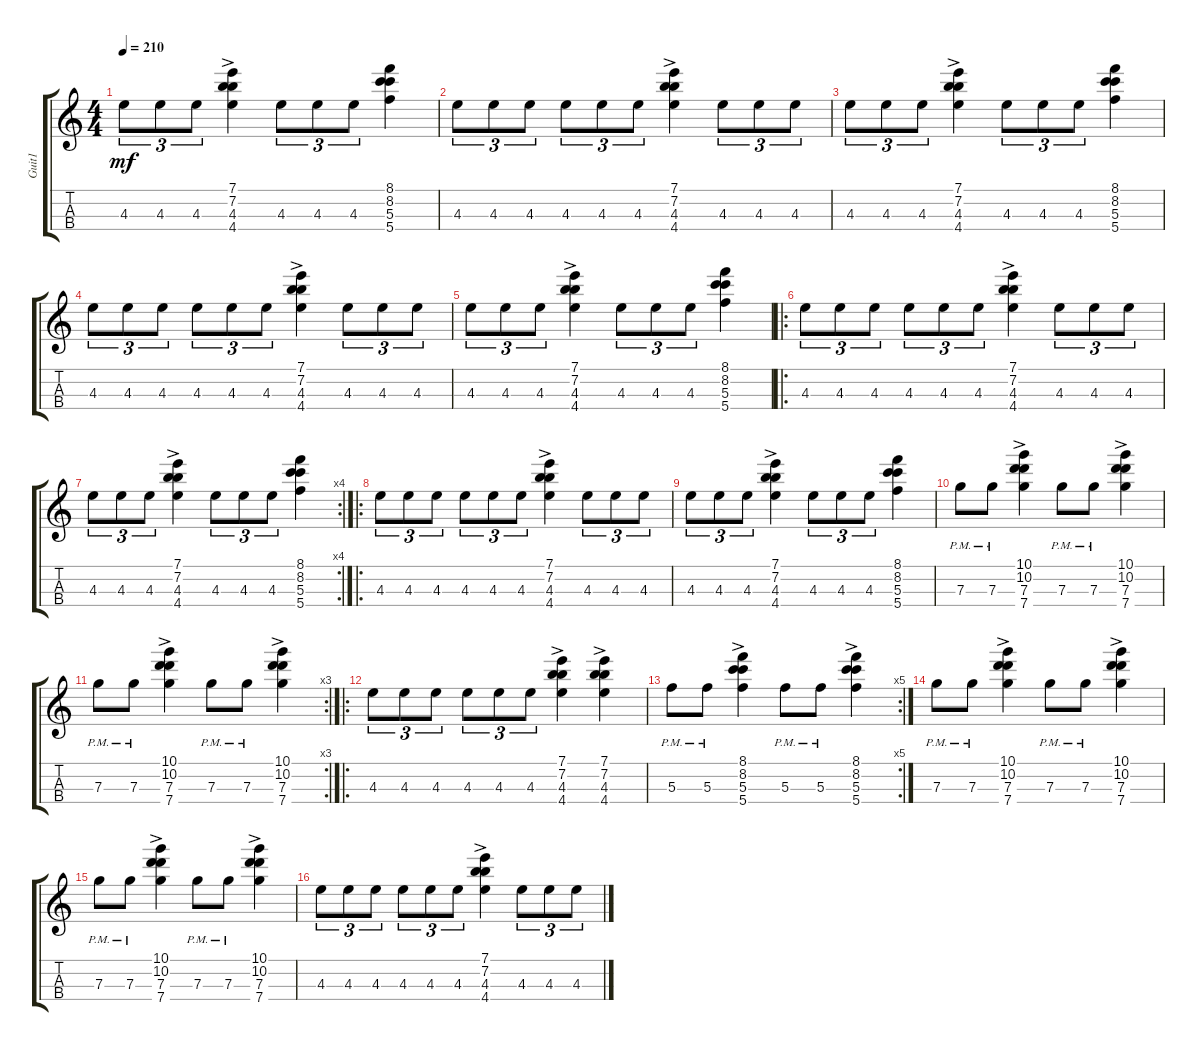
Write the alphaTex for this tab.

\track ("Guit1" "Guit1") {instrument acousticguitarnylon}
\staff {score tabs}
\tuning (A4 E4 C4 G4) {hide}
\ts (4 4)
\tempo 210
\clef g2
\ks c
4.3.8{tu (3 2) dy mf} 4.3.8{tu (3 2)} 4.3.8{tu (3 2)} (7.1{ac} 7.2{ac} 4.3 4.4).4 4.3.8{tu (3 2)} 4.3.8{tu (3 2)} 4.3.8{tu (3 2)} (8.1 8.2 5.3 5.4).4 |
4.3.8{tu (3 2)} 4.3.8{tu (3 2)} 4.3.8{tu (3 2)} 4.3.8{tu (3 2)} 4.3.8{tu (3 2)} 4.3.8{tu (3 2)} (7.1{ac} 7.2{ac} 4.3 4.4).4 4.3.8{tu (3 2)} 4.3.8{tu (3 2)} 4.3.8{tu (3 2)} |
4.3.8{tu (3 2)} 4.3.8{tu (3 2)} 4.3.8{tu (3 2)} (7.1{ac} 7.2{ac} 4.3 4.4).4 4.3.8{tu (3 2)} 4.3.8{tu (3 2)} 4.3.8{tu (3 2)} (8.1 8.2 5.3 5.4).4 |
4.3.8{tu (3 2)} 4.3.8{tu (3 2)} 4.3.8{tu (3 2)} 4.3.8{tu (3 2)} 4.3.8{tu (3 2)} 4.3.8{tu (3 2)} (7.1{ac} 7.2{ac} 4.3 4.4).4 4.3.8{tu (3 2)} 4.3.8{tu (3 2)} 4.3.8{tu (3 2)} |
4.3.8{tu (3 2)} 4.3.8{tu (3 2)} 4.3.8{tu (3 2)} (7.1{ac} 7.2{ac} 4.3 4.4).4 4.3.8{tu (3 2)} 4.3.8{tu (3 2)} 4.3.8{tu (3 2)} (8.1 8.2 5.3 5.4).4 |
\ro
4.3.8{tu (3 2)} 4.3.8{tu (3 2)} 4.3.8{tu (3 2)} 4.3.8{tu (3 2)} 4.3.8{tu (3 2)} 4.3.8{tu (3 2)} (7.1{ac} 7.2{ac} 4.3 4.4).4 4.3.8{tu (3 2)} 4.3.8{tu (3 2)} 4.3.8{tu (3 2)} |
\rc 4
4.3.8{tu (3 2)} 4.3.8{tu (3 2)} 4.3.8{tu (3 2)} (7.1{ac} 7.2{ac} 4.3 4.4).4 4.3.8{tu (3 2)} 4.3.8{tu (3 2)} 4.3.8{tu (3 2)} (8.1 8.2 5.3 5.4).4 |
\ro
4.3.8{tu (3 2)} 4.3.8{tu (3 2)} 4.3.8{tu (3 2)} 4.3.8{tu (3 2)} 4.3.8{tu (3 2)} 4.3.8{tu (3 2)} (7.1{ac} 7.2{ac} 4.3 4.4).4 4.3.8{tu (3 2)} 4.3.8{tu (3 2)} 4.3.8{tu (3 2)} |
4.3.8{tu (3 2)} 4.3.8{tu (3 2)} 4.3.8{tu (3 2)} (7.1{ac} 7.2{ac} 4.3 4.4).4 4.3.8{tu (3 2)} 4.3.8{tu (3 2)} 4.3.8{tu (3 2)} (8.1 8.2 5.3 5.4).4 |
7.3{pm}.8 7.3{pm}.8 (10.1{ac} 10.2{ac} 7.3 7.4{ac}).4 7.3{pm}.8 7.3{pm}.8 (10.1{ac} 10.2{ac} 7.3 7.4{ac}).4 |
\rc 3
7.3{pm}.8 7.3{pm}.8 (10.1{ac} 10.2{ac} 7.3 7.4{ac}).4 7.3{pm}.8 7.3{pm}.8 (10.1{ac} 10.2{ac} 7.3 7.4{ac}).4 |
\ro
4.3.8{tu (3 2)} 4.3.8{tu (3 2)} 4.3.8{tu (3 2)} 4.3.8{tu (3 2)} 4.3.8{tu (3 2)} 4.3.8{tu (3 2)} (7.1{ac} 7.2{ac} 4.3{ac} 4.4).4 (7.1{ac} 7.2{ac} 4.3{ac} 4.4).4 |
\rc 5
5.3{pm}.8 5.3{pm}.8 (8.1{ac} 8.2{ac} 5.3{ac} 5.4).4 5.3{pm}.8 5.3{pm}.8 (8.1{ac} 8.2{ac} 5.3{ac} 5.4).4 |
7.3{pm}.8 7.3{pm}.8 (10.1{ac} 10.2{ac} 7.3 7.4{ac}).4 7.3{pm}.8 7.3{pm}.8 (10.1{ac} 10.2{ac} 7.3 7.4{ac}).4 |
7.3{pm}.8 7.3{pm}.8 (10.1{ac} 10.2{ac} 7.3 7.4{ac}).4 7.3{pm}.8 7.3{pm}.8 (10.1{ac} 10.2{ac} 7.3 7.4{ac}).4 |
4.3.8{tu (3 2)} 4.3.8{tu (3 2)} 4.3.8{tu (3 2)} 4.3.8{tu (3 2)} 4.3.8{tu (3 2)} 4.3.8{tu (3 2)} (7.1{ac} 7.2{ac} 4.3 4.4).4 4.3.8{tu (3 2)} 4.3.8{tu (3 2)} 4.3.8{tu (3 2)}
